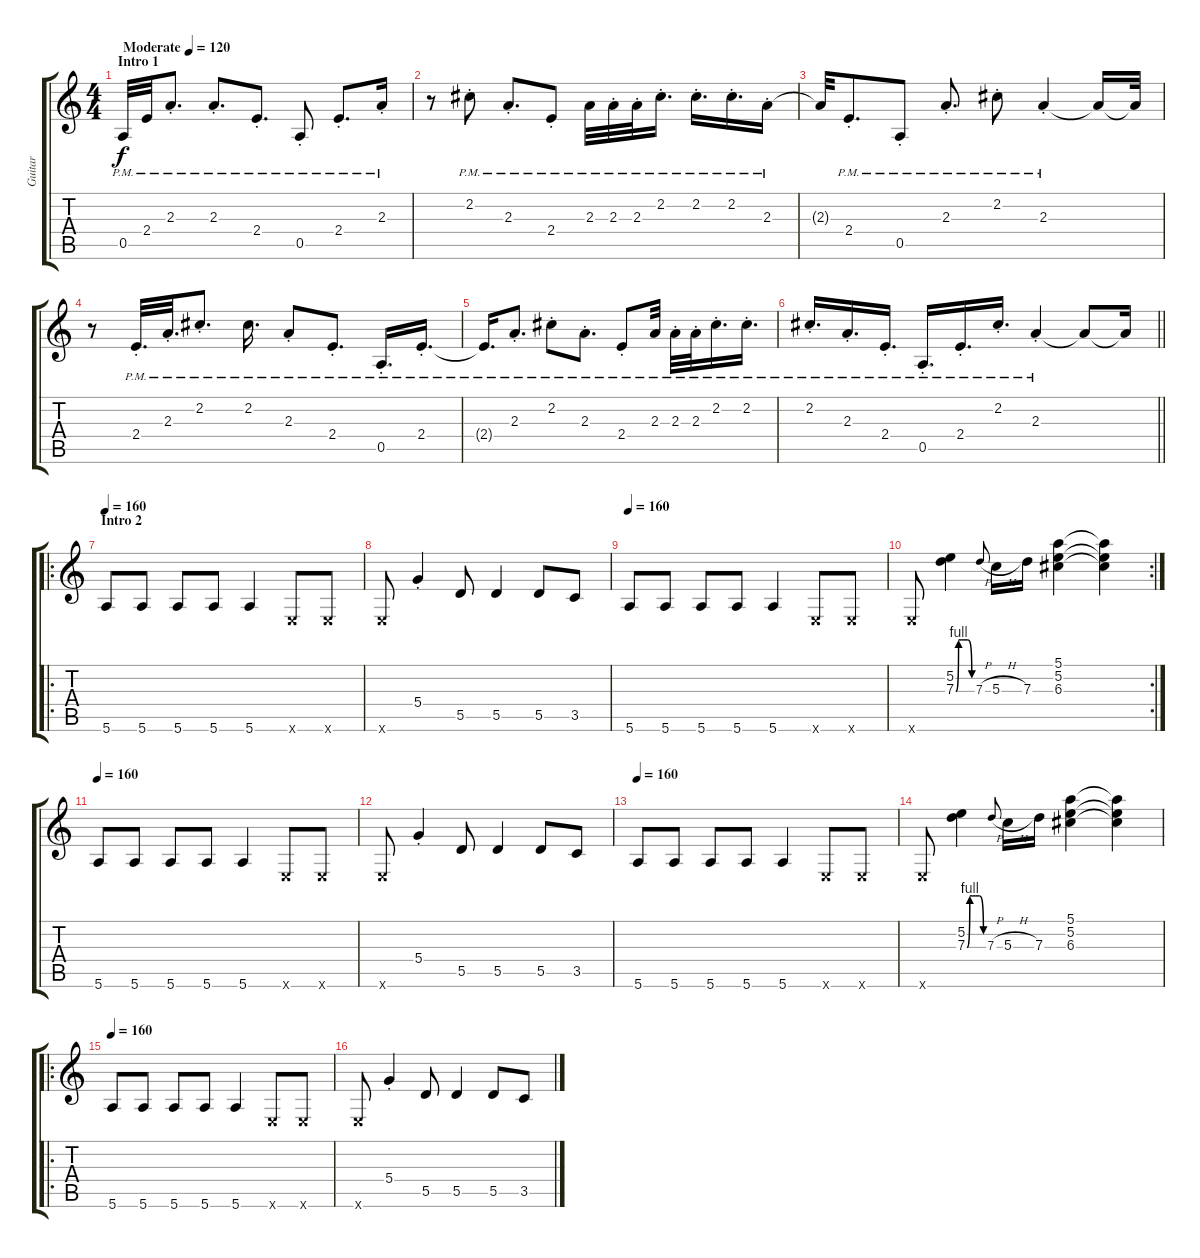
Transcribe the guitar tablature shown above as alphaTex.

\track ("Guitar " "Guitar ") {instrument overdrivenguitar}
\staff {score tabs}
\tuning (E4 B3 G3 D3 A2 E2) {hide}
\ts (4 4)
\section ("" "Intro 1")
\tempo (120 "Moderate")
\clef g2
\ks c
0.5{pm}.32{dy f instrument overdrivenguitar} 2.4{pm}.32 2.3{pm st}.8{d} 2.3{pm st}.8{d} 2.4{pm st}.8{d} 0.5{pm st}.8 2.4{pm st}.8{d} 2.3{pm st}.16 |
r.8 2.2{pm st}.8 2.3{pm st}.8{d} 2.4{pm st}.8 2.3{pm}.32 2.3{pm st}.32 2.3{pm st}.32 2.2{pm st}.16{d} 2.2{pm st}.16{d} 2.2{pm st}.16{d} 2.3{pm st}.16 |
2.3{t}.32 2.4{pm st}.8{d} 0.5{pm st}.8 2.3{pm st}.8{d} 2.2{pm st}.8 2.3{pm st}.4 2.3{t}.16 2.3{t}.32 |
r.8 2.4{pm st}.32{d} 2.3{pm st}.32{d} 2.2{pm st}.8{d} 2.2{pm}.16{d} 2.3{pm st}.8 2.4{pm st}.8{d} 0.5{pm st}.16{d} 2.4{pm st}.16{d} |
2.4{pm t}.16{d} 2.3{pm st}.8{d} 2.2{pm st}.8 2.3{pm st}.8{d} 2.4{pm st}.8 2.3{pm}.32 2.3{pm st}.32 2.3{pm st}.32 2.2{pm st}.16{d} 2.2{pm st}.16{d} |
\barLineRight lightlight
2.2{pm st}.16{d} 2.3{pm st}.16{d} 2.4{pm st}.16{d} 0.5{pm st}.16{d} 2.4{pm st}.16{d} 2.2{pm st}.16{d} 2.3{pm st}.4 2.3{t}.8 2.3{t}.16 |
\ro
\section ("" "Intro 2 ")
\tempo 160
5.6.8{instrument overdrivenguitar} 5.6.8 5.6.8 5.6.8 5.6.4 0.6{x}.8 0.6{x}.8 |
0.6{x}.8 5.4{st}.4 5.5.8 5.5.4 5.5.8 3.5.8 |
\tempo 160
5.6.8{instrument overdrivenguitar} 5.6.8 5.6.8 5.6.8 5.6.4 0.6{x}.8 0.6{x}.8 |
\rc 2
0.6{x}.8 (5.2 7.3{be (custom 0 0 10 4 20 4 30 4 45 4 60 0)}).4 7.3{h}.8{gr onbeat} 5.3{h}.16 7.3.16 (5.1 5.2 6.3).4 (5.1{t} 5.2{t} 6.3{t}).4 |
\tempo 160
5.6.8{instrument overdrivenguitar} 5.6.8 5.6.8 5.6.8 5.6.4 0.6{x}.8 0.6{x}.8 |
0.6{x}.8 5.4{st}.4 5.5.8 5.5.4 5.5.8 3.5.8 |
\tempo 160
5.6.8{instrument overdrivenguitar} 5.6.8 5.6.8 5.6.8 5.6.4 0.6{x}.8 0.6{x}.8 |
0.6{x}.8 (5.2 7.3{be (custom 0 0 10 4 20 4 30 4 45 4 60 0)}).4 7.3{h}.8{gr onbeat} 5.3{h}.16 7.3.16 (5.1 5.2 6.3).4 (5.1{t} 5.2{t} 6.3{t}).4 |
\ro
\tempo 160
5.6.8{instrument overdrivenguitar} 5.6.8 5.6.8 5.6.8 5.6.4 0.6{x}.8 0.6{x}.8 |
0.6{x}.8 5.4{st}.4 5.5.8 5.5.4 5.5.8 3.5.8
